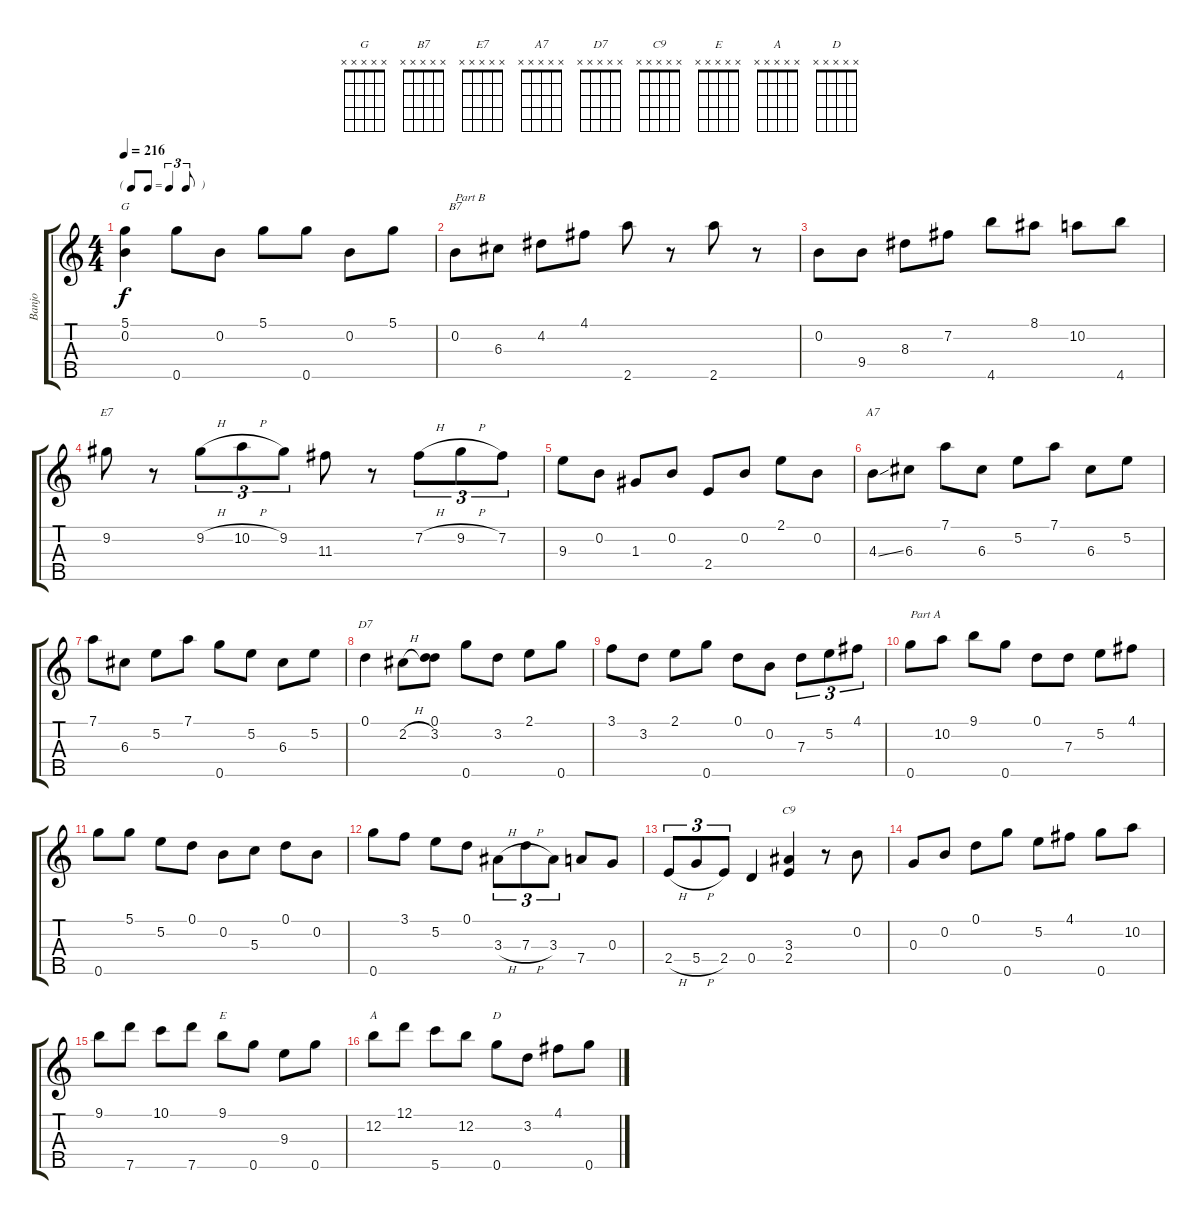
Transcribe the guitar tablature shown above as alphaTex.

\track ("Banjo" "Banjo") {instrument banjo}
\staff {score tabs}
\tuning (D4 B3 G3 D3 G4) {hide}
\displaytranspose 12
\chord ("G" x x x x x) {firstfret 0}
\chord ("B7" x x x x x) {firstfret 0}
\chord ("E7" x x x x x) {firstfret 0}
\chord ("A7" x x x x x) {firstfret 0}
\chord ("D7" x x x x x) {firstfret 0}
\chord ("C9" x x x x x) {firstfret 0}
\chord ("E" x x x x x) {firstfret 0}
\chord ("A" x x x x x) {firstfret 0}
\chord ("D" x x x x x) {firstfret 0}
\ts (4 4)
\tf triplet8th
\tempo 216
\clef g2
\ks c
(5.1 0.2).4{ch "G" dy f} 0.5.8 0.2.8 5.1.8 0.5.8 0.2.8 5.1.8 |
0.2.8{ch "B7" txt "Part B"} 6.3.8 4.2.8 4.1.8 2.5.8 r.8 2.5.8 r.8 |
0.2.8 9.4.8 8.3.8 7.2.8 4.5.8 8.1.8 10.2.8 4.5.8 |
9.2.8{ch "E7"} r.8 9.2{h}.8{tu (3 2)} 10.2{h}.8{tu (3 2)} 9.2.8{tu (3 2)} 11.3.8 r.8 7.2{h}.8{tu (3 2)} 9.2{h}.8{tu (3 2)} 7.2.8{tu (3 2)} |
9.3.8 0.2.8 1.3.8 0.2.8 2.4.8 0.2.8 2.1.8 0.2.8 |
4.3{ss}.8{ch "A7"} 6.3.8 7.1.8 6.3.8 5.2.8 7.1.8 6.3.8 5.2.8 |
7.1.8 6.3.8 5.2.8 7.1.8 0.5.8 5.2.8 6.3.8 5.2.8 |
0.1.4{ch "D7"} 2.2{h}.8 (0.1 3.2).8 0.5.8 3.2.8 2.1.8 0.5.8 |
3.1.8 3.2.8 2.1.8 0.5.8 0.1.8 0.2.8 7.3.8{tu (3 2)} 5.2.8{tu (3 2)} 4.1.8{tu (3 2)} |
0.5.8{txt "Part A"} 10.2.8 9.1.8 0.5.8 0.1.8 7.3.8 5.2.8 4.1.8 |
0.5.8 5.1.8 5.2.8 0.1.8 0.2.8 5.3.8 0.1.8 0.2.8 |
0.5.8 3.1.8 5.2.8 0.1.8 3.3{h}.8{tu (3 2)} 7.3{h}.8{tu (3 2)} 3.3.8{tu (3 2)} 7.4.8 0.3.8 |
2.4{h}.8{tu (3 2)} 5.4{h}.8{tu (3 2)} 2.4.8{tu (3 2)} 0.4.4 (3.3 2.4).4{ch "C9"} r.8 0.2.8 |
0.3.8 0.2.8 0.1.8 0.5.8 5.2.8 4.1.8 0.5.8 10.2.8 |
9.1.8 7.5.8 10.1.8 7.5.8 9.1.8{ch "E"} 0.5.8 9.3.8 0.5.8 |
12.2.8{ch "A"} 12.1.8 5.5.8 12.2.8 0.5.8{ch "D"} 3.2.8 4.1.8 0.5.8
